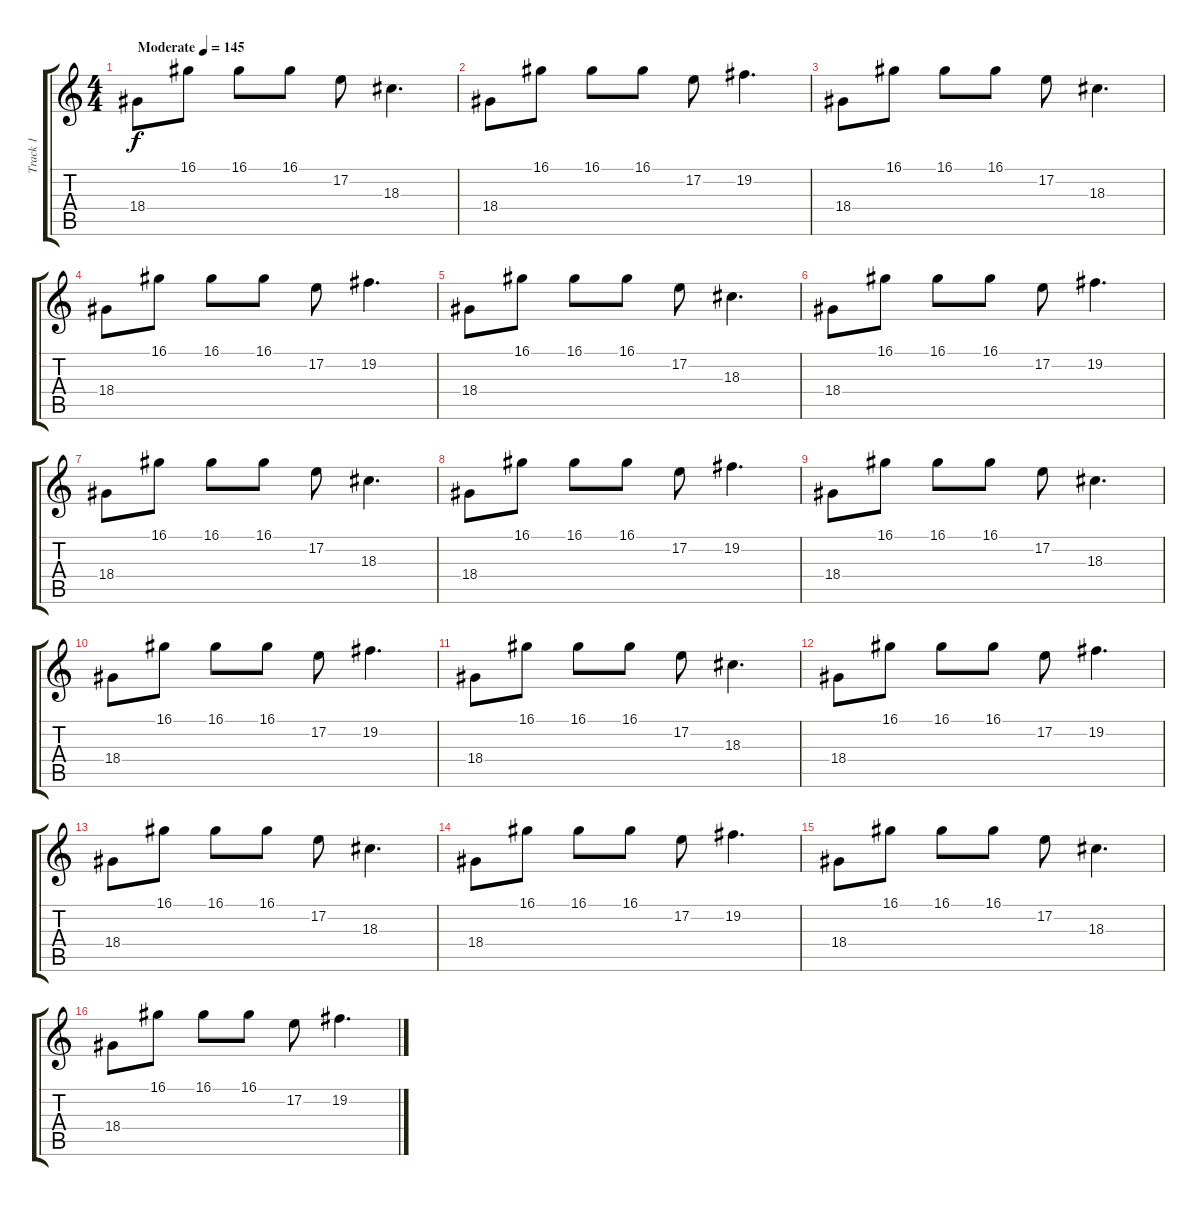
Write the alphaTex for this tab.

\track ("Track 1" "Track 1") {instrument lead1square}
\staff {score tabs}
\tuning (E4 B3 G3 D3 A2 E2) {hide}
\ts (4 4)
\tempo (145 "Moderate")
\clef g2
\ks c
18.4.8{dy f instrument lead1square} 16.1.8 16.1.8 16.1.8 17.2.8 18.3.4{d} |
18.4.8 16.1.8 16.1.8 16.1.8 17.2.8 19.2.4{d} |
18.4.8 16.1.8 16.1.8 16.1.8 17.2.8 18.3.4{d} |
18.4.8 16.1.8 16.1.8 16.1.8 17.2.8 19.2.4{d} |
18.4.8 16.1.8 16.1.8 16.1.8 17.2.8 18.3.4{d} |
18.4.8 16.1.8 16.1.8 16.1.8 17.2.8 19.2.4{d} |
18.4.8 16.1.8 16.1.8 16.1.8 17.2.8 18.3.4{d} |
18.4.8 16.1.8 16.1.8 16.1.8 17.2.8 19.2.4{d} |
18.4.8 16.1.8 16.1.8 16.1.8 17.2.8 18.3.4{d} |
18.4.8 16.1.8 16.1.8 16.1.8 17.2.8 19.2.4{d} |
18.4.8 16.1.8 16.1.8 16.1.8 17.2.8 18.3.4{d} |
18.4.8 16.1.8 16.1.8 16.1.8 17.2.8 19.2.4{d} |
18.4.8 16.1.8 16.1.8 16.1.8 17.2.8 18.3.4{d} |
18.4.8 16.1.8 16.1.8 16.1.8 17.2.8 19.2.4{d} |
18.4.8 16.1.8 16.1.8 16.1.8 17.2.8 18.3.4{d} |
18.4.8 16.1.8 16.1.8 16.1.8 17.2.8 19.2.4{d}
